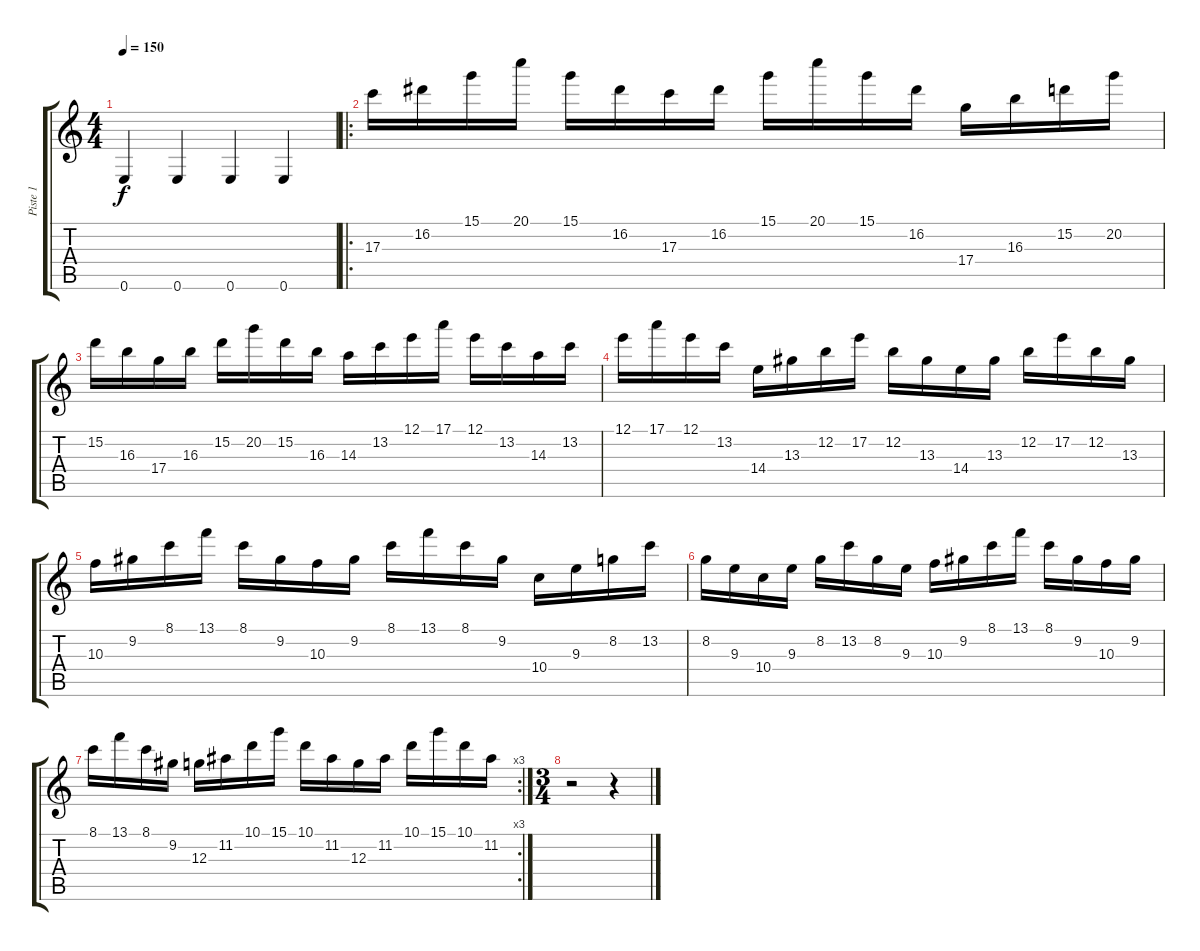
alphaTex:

\track ("Piste 1" "Piste 1") {instrument distortionguitar}
\staff {score tabs}
\tuning (E4 B3 G3 D3 A2 E2) {hide}
\ts (4 4)
\tempo 150
\clef g2
\ks c
0.6.4{dy f instrument distortionguitar} 0.6.4 0.6.4 0.6.4 |
\ro
17.3.16 16.2.16 15.1.16 20.1.16 15.1.16 16.2.16 17.3.16 16.2.16 15.1.16 20.1.16 15.1.16 16.2.16 17.4.16 16.3.16 15.2.16 20.2.16 |
15.2.16 16.3.16 17.4.16 16.3.16 15.2.16 20.2.16 15.2.16 16.3.16 14.3.16 13.2.16 12.1.16 17.1.16 12.1.16 13.2.16 14.3.16 13.2.16 |
12.1.16 17.1.16 12.1.16 13.2.16 14.4.16 13.3.16 12.2.16 17.2.16 12.2.16 13.3.16 14.4.16 13.3.16 12.2.16 17.2.16 12.2.16 13.3.16 |
10.3.16 9.2.16 8.1.16 13.1.16 8.1.16 9.2.16 10.3.16 9.2.16 8.1.16 13.1.16 8.1.16 9.2.16 10.4.16 9.3.16 8.2.16 13.2.16 |
8.2.16 9.3.16 10.4.16 9.3.16 8.2.16 13.2.16 8.2.16 9.3.16 10.3.16 9.2.16 8.1.16 13.1.16 8.1.16 9.2.16 10.3.16 9.2.16 |
\rc 3
8.1.16 13.1.16 8.1.16 9.2.16 12.3.16 11.2.16 10.1.16 15.1.16 10.1.16 11.2.16 12.3.16 11.2.16 10.1.16 15.1.16 10.1.16 11.2.16 |
\ts (3 4)
r.2 r.4
